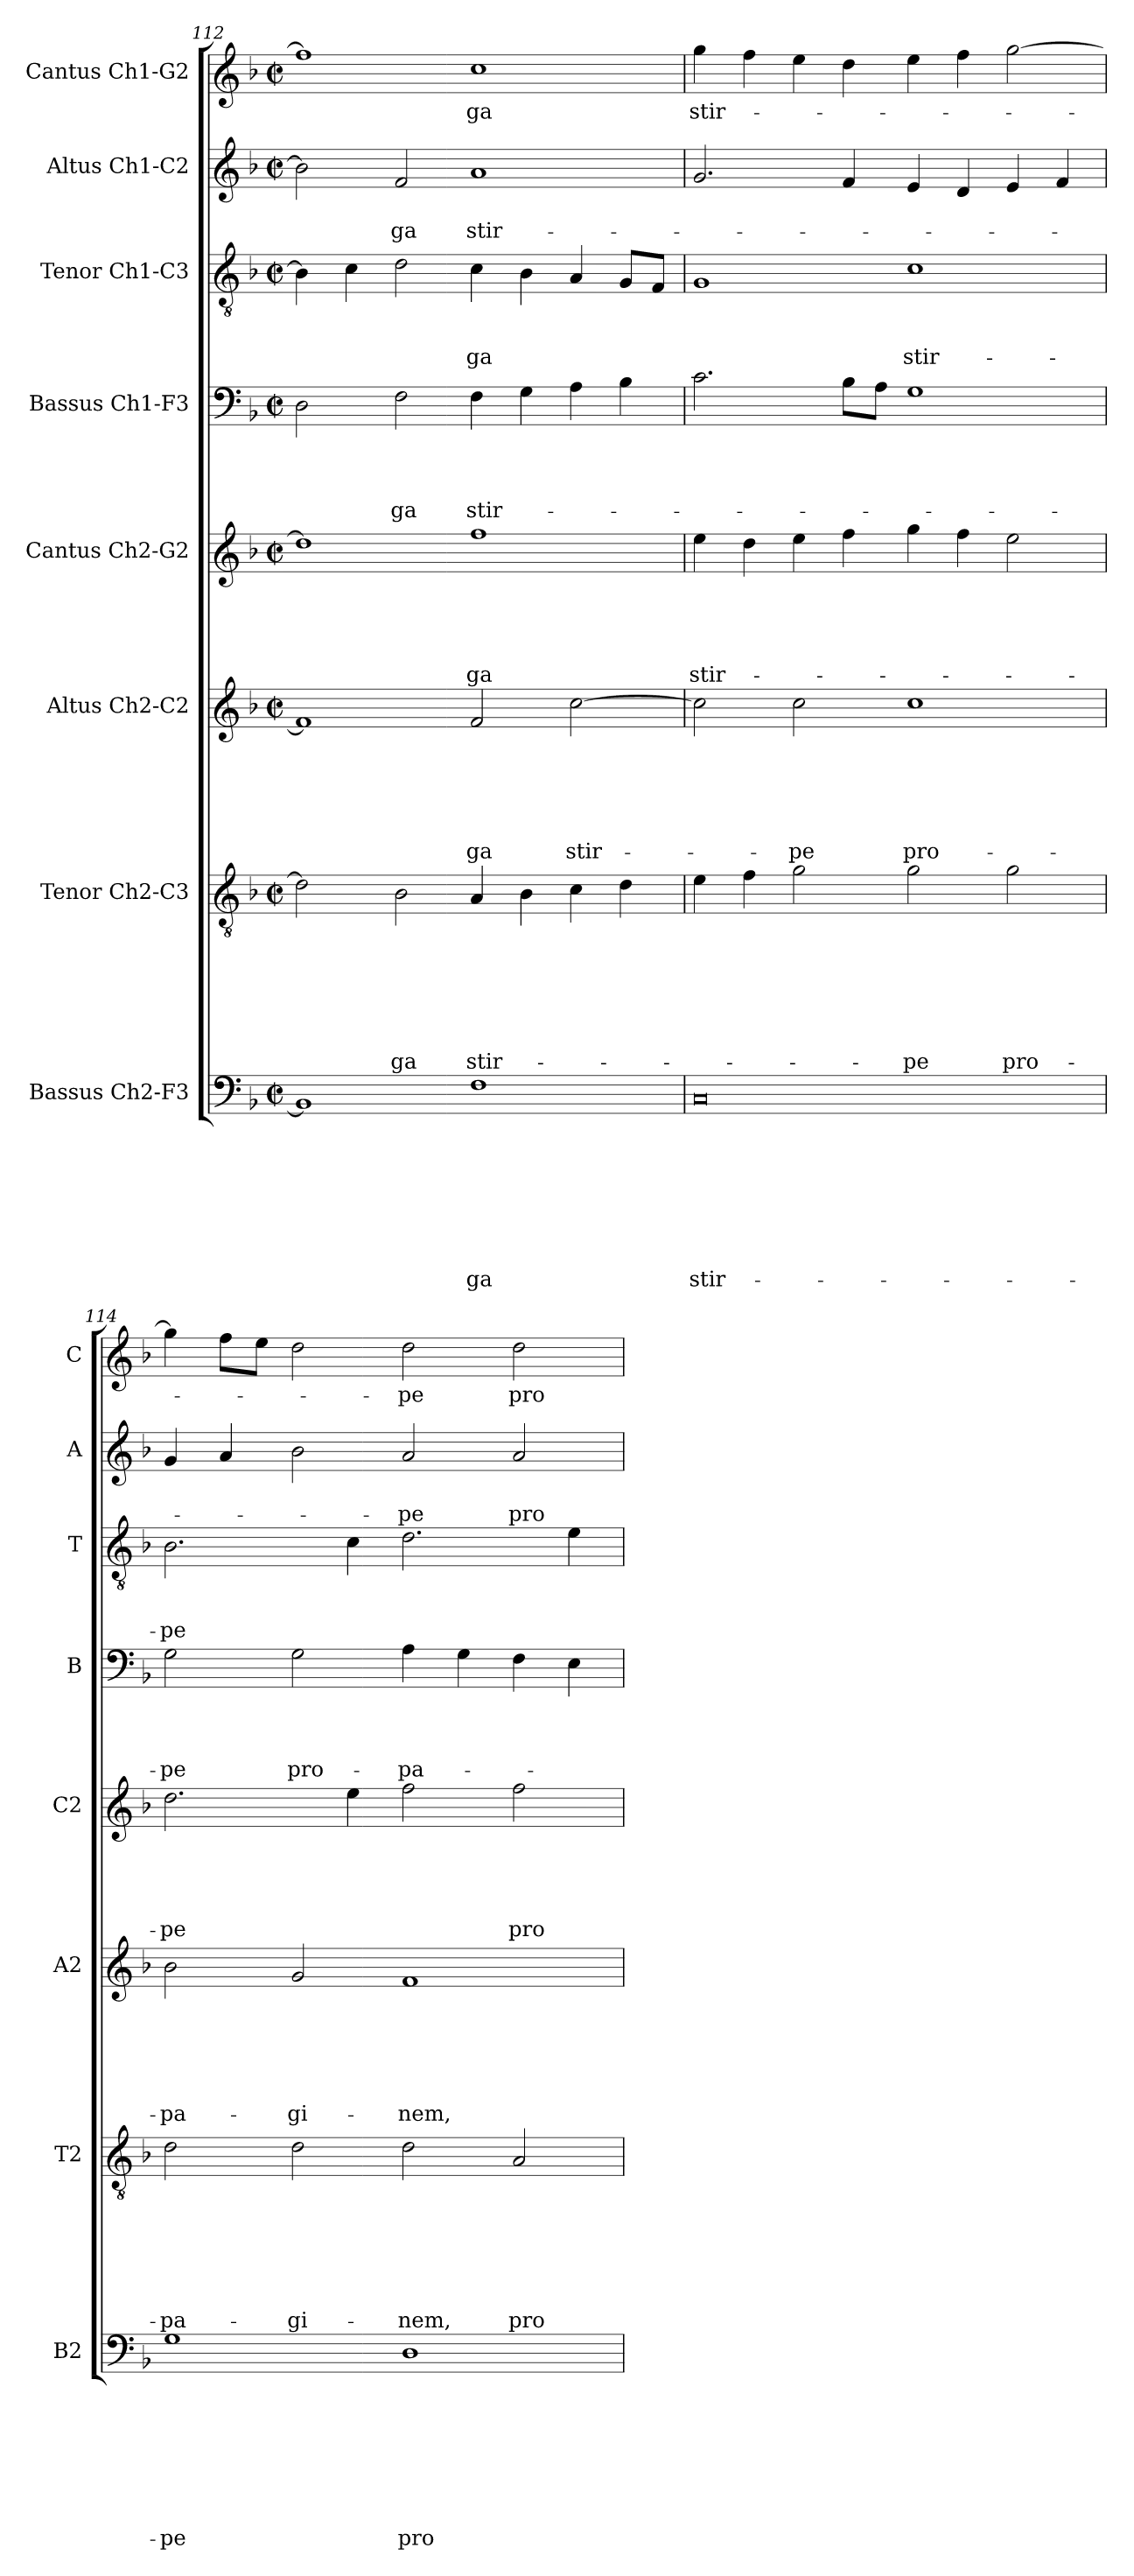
**kern	**text	**text	**text	**text	**text	**text	**text	**text	**kern	**text	**text	**text	**text	**text	**text	**text	**kern	**text	**text	**text	**text	**text	**text	**kern	**text	**text	**text	**text	**text	**kern	**text	**text	**text	**text	**kern	**text	**text	**text	**kern	**text	**text	**kern	**text
*part8	*part8	*part8	*part8	*part8	*part8	*part8	*part8	*part8	*part7	*part7	*part7	*part7	*part7	*part7	*part7	*part7	*part6	*part6	*part6	*part6	*part6	*part6	*part6	*part5	*part5	*part5	*part5	*part5	*part5	*part4	*part4	*part4	*part4	*part4	*part3	*part3	*part3	*part3	*part2	*part2	*part2	*part1	*part1
*staff8	*staff8	*staff8	*staff8	*staff8	*staff8	*staff8	*staff8	*staff8	*staff7	*staff7	*staff7	*staff7	*staff7	*staff7	*staff7	*staff7	*staff6	*staff6	*staff6	*staff6	*staff6	*staff6	*staff6	*staff5	*staff5	*staff5	*staff5	*staff5	*staff5	*staff4	*staff4	*staff4	*staff4	*staff4	*staff3	*staff3	*staff3	*staff3	*staff2	*staff2	*staff2	*staff1	*staff1
*I"Bassus Ch2-F3	*	*	*	*	*	*	*	*	*I"Tenor Ch2-C3	*	*	*	*	*	*	*	*I"Altus Ch2-C2	*	*	*	*	*	*	*I"Cantus Ch2-G2	*	*	*	*	*	*I"Bassus Ch1-F3	*	*	*	*	*I"Tenor Ch1-C3	*	*	*	*I"Altus Ch1-C2	*	*	*I"Cantus Ch1-G2	*
*I'B2	*	*	*	*	*	*	*	*	*I'T2	*	*	*	*	*	*	*	*I'A2	*	*	*	*	*	*	*I'C2	*	*	*	*	*	*I'B	*	*	*	*	*I'T	*	*	*	*I'A	*	*	*I'C	*
*clefF4	*	*	*	*	*	*	*	*	*clefGv2	*	*	*	*	*	*	*	*clefG2	*	*	*	*	*	*	*clefG2	*	*	*	*	*	*clefF4	*	*	*	*	*clefGv2	*	*	*	*clefG2	*	*	*clefG2	*
*k[b-]	*	*	*	*	*	*	*	*	*k[b-]	*	*	*	*	*	*	*	*k[b-]	*	*	*	*	*	*	*k[b-]	*	*	*	*	*	*k[b-]	*	*	*	*	*k[b-]	*	*	*	*k[b-]	*	*	*k[b-]	*
*F:	*	*	*	*	*	*	*	*	*F:	*	*	*	*	*	*	*	*F:	*	*	*	*	*	*	*F:	*	*	*	*	*	*F:	*	*	*	*	*F:	*	*	*	*F:	*	*	*F:	*
*M2/2	*	*	*	*	*	*	*	*	*M2/2	*	*	*	*	*	*	*	*M2/2	*	*	*	*	*	*	*M2/2	*	*	*	*	*	*M2/2	*	*	*	*	*M2/2	*	*	*	*M2/2	*	*	*M2/2	*
*met(c|)	*	*	*	*	*	*	*	*	*met(c|)	*	*	*	*	*	*	*	*met(c|)	*	*	*	*	*	*	*met(c|)	*	*	*	*	*	*met(c|)	*	*	*	*	*met(c|)	*	*	*	*met(c|)	*	*	*met(c|)	*
=112	=112	=112	=112	=112	=112	=112	=112	=112	=112	=112	=112	=112	=112	=112	=112	=112	=112	=112	=112	=112	=112	=112	=112	=112	=112	=112	=112	=112	=112	=112	=112	=112	=112	=112	=112	=112	=112	=112	=112	=112	=112	=112	=112
1BB-]	.	.	.	.	.	.	.	.	2d\]	.	.	.	.	.	.	.	1f]	.	.	.	.	.	.	1dd]	.	.	.	.	.	2D\	.	.	.	.	4B-\]	.	.	.	2b-\]	.	.	1ff]	.
.	.	.	.	.	.	.	.	.	.	.	.	.	.	.	.	.	.	.	.	.	.	.	.	.	.	.	.	.	.	.	.	.	.	.	4c\	.	.	.	.	.	.	.	.
!	!	!	!	!	!	!	!	!	!	!	!	!	!	!	!	!LO:LY:b	!	!	!	!	!	!	!	!	!	!	!	!	!	!	!	!	!	!LO:LY:b	!	!	!	!	!	!	!LO:LY:b	!	!
.	.	.	.	.	.	.	.	.	2B-\	.	.	.	.	.	.	-ga	.	.	.	.	.	.	.	.	.	.	.	.	.	2F\	.	.	.	-ga	2d\	.	.	.	2f/	.	-ga	.	.
!	!	!	!	!	!	!	!	!LO:LY:b	!	!	!	!	!	!	!	!LO:LY:b	!	!	!	!	!	!	!LO:LY:b	!	!	!	!	!	!LO:LY:b	!	!	!	!	!LO:LY:b	!	!	!	!LO:LY:b	!	!	!LO:LY:b	!	!LO:LY:b
1F	.	.	.	.	.	.	.	-ga	4A/	.	.	.	.	.	.	stir-	2f/	.	.	.	.	.	-ga	1ff	.	.	.	.	-ga	4F\	.	.	.	stir-	4c\	.	.	-ga	1a	.	stir-	1cc	-ga
.	.	.	.	.	.	.	.	.	4B-\	.	.	.	.	.	.	.	.	.	.	.	.	.	.	.	.	.	.	.	.	4G\	.	.	.	.	4B-\	.	.	.	.	.	.	.	.
!	!	!	!	!	!	!	!	!	!	!	!	!	!	!	!	!	!	!	!	!	!	!	!LO:LY:b	!	!	!	!	!	!	!	!	!	!	!	!	!	!	!	!	!	!	!	!
.	.	.	.	.	.	.	.	.	4c\	.	.	.	.	.	.	.	[2cc\	.	.	.	.	.	stir-	.	.	.	.	.	.	4A\	.	.	.	.	4A/	.	.	.	.	.	.	.	.
.	.	.	.	.	.	.	.	.	4d\	.	.	.	.	.	.	.	.	.	.	.	.	.	.	.	.	.	.	.	.	4B-\	.	.	.	.	8G/L	.	.	.	.	.	.	.	.
.	.	.	.	.	.	.	.	.	.	.	.	.	.	.	.	.	.	.	.	.	.	.	.	.	.	.	.	.	.	.	.	.	.	.	8F/J	.	.	.	.	.	.	.	.
=113	=113	=113	=113	=113	=113	=113	=113	=113	=113	=113	=113	=113	=113	=113	=113	=113	=113	=113	=113	=113	=113	=113	=113	=113	=113	=113	=113	=113	=113	=113	=113	=113	=113	=113	=113	=113	=113	=113	=113	=113	=113	=113	=113
!	!	!	!	!	!	!	!	!LO:LY:b	!	!	!	!	!	!	!	!	!	!	!	!	!	!	!	!	!	!	!	!	!LO:LY:b	!	!	!	!	!	!	!	!	!	!	!	!	!	!LO:LY:b
0C	.	.	.	.	.	.	.	stir-	4e\	.	.	.	.	.	.	.	2cc\]	.	.	.	.	.	.	4ee\	.	.	.	.	stir-	2.c\	.	.	.	.	1G	.	.	.	2.g/	.	.	4gg\	stir-
.	.	.	.	.	.	.	.	.	4f\	.	.	.	.	.	.	.	.	.	.	.	.	.	.	4dd\	.	.	.	.	.	.	.	.	.	.	.	.	.	.	.	.	.	4ff\	.
!	!	!	!	!	!	!	!	!	!	!	!	!	!	!	!	!	!	!	!	!	!	!	!LO:LY:b	!	!	!	!	!	!	!	!	!	!	!	!	!	!	!	!	!	!	!	!
.	.	.	.	.	.	.	.	.	2g\	.	.	.	.	.	.	.	2cc\	.	.	.	.	.	-pe	4ee\	.	.	.	.	.	.	.	.	.	.	.	.	.	.	.	.	.	4ee\	.
.	.	.	.	.	.	.	.	.	.	.	.	.	.	.	.	.	.	.	.	.	.	.	.	4ff\	.	.	.	.	.	8B-\L	.	.	.	.	.	.	.	.	4f/	.	.	4dd\	.
.	.	.	.	.	.	.	.	.	.	.	.	.	.	.	.	.	.	.	.	.	.	.	.	.	.	.	.	.	.	8A\J	.	.	.	.	.	.	.	.	.	.	.	.	.
!	!	!	!	!	!	!	!	!	!	!	!	!	!	!	!	!LO:LY:b	!	!	!	!	!	!	!LO:LY:b	!	!	!	!	!	!	!	!	!	!	!	!	!	!	!LO:LY:b	!	!	!	!	!
.	.	.	.	.	.	.	.	.	2g\	.	.	.	.	.	.	-pe	1cc	.	.	.	.	.	pro-	4gg\	.	.	.	.	.	1G	.	.	.	.	1c	.	.	stir-	4e/	.	.	4ee\	.
.	.	.	.	.	.	.	.	.	.	.	.	.	.	.	.	.	.	.	.	.	.	.	.	4ff\	.	.	.	.	.	.	.	.	.	.	.	.	.	.	4d/	.	.	4ff\	.
!	!	!	!	!	!	!	!	!	!	!	!	!	!	!	!	!LO:LY:b	!	!	!	!	!	!	!	!	!	!	!	!	!	!	!	!	!	!	!	!	!	!	!	!	!	!	!
.	.	.	.	.	.	.	.	.	2g\	.	.	.	.	.	.	pro-	.	.	.	.	.	.	.	2ee\	.	.	.	.	.	.	.	.	.	.	.	.	.	.	4e/	.	.	[2gg\	.
.	.	.	.	.	.	.	.	.	.	.	.	.	.	.	.	.	.	.	.	.	.	.	.	.	.	.	.	.	.	.	.	.	.	.	.	.	.	.	4f/	.	.	.	.
=114	=114	=114	=114	=114	=114	=114	=114	=114	=114	=114	=114	=114	=114	=114	=114	=114	=114	=114	=114	=114	=114	=114	=114	=114	=114	=114	=114	=114	=114	=114	=114	=114	=114	=114	=114	=114	=114	=114	=114	=114	=114	=114	=114
!	!	!	!	!	!	!	!	!LO:LY:b	!	!	!	!	!	!	!	!LO:LY:b	!	!	!	!	!	!	!LO:LY:b	!	!	!	!	!	!LO:LY:b	!	!	!	!	!LO:LY:b	!	!	!	!LO:LY:b	!	!	!	!	!
1G	.	.	.	.	.	.	.	-pe	2d\	.	.	.	.	.	.	-pa-	2b-\	.	.	.	.	.	-pa-	2.dd\	.	.	.	.	-pe	2G\	.	.	.	-pe	2.B-\	.	.	-pe	4g/	.	.	4gg\]	.
.	.	.	.	.	.	.	.	.	.	.	.	.	.	.	.	.	.	.	.	.	.	.	.	.	.	.	.	.	.	.	.	.	.	.	.	.	.	.	4a/	.	.	8ff\L	.
.	.	.	.	.	.	.	.	.	.	.	.	.	.	.	.	.	.	.	.	.	.	.	.	.	.	.	.	.	.	.	.	.	.	.	.	.	.	.	.	.	.	8ee\J	.
!	!	!	!	!	!	!	!	!	!	!	!	!	!	!	!	!LO:LY:b	!	!	!	!	!	!	!LO:LY:b	!	!	!	!	!	!	!	!	!	!	!LO:LY:b	!	!	!	!	!	!	!	!	!
.	.	.	.	.	.	.	.	.	2d\	.	.	.	.	.	.	-gi-	2g/	.	.	.	.	.	-gi-	.	.	.	.	.	.	2G\	.	.	.	pro-	.	.	.	.	2b-\	.	.	2dd\	.
.	.	.	.	.	.	.	.	.	.	.	.	.	.	.	.	.	.	.	.	.	.	.	.	4ee\	.	.	.	.	.	.	.	.	.	.	4c\	.	.	.	.	.	.	.	.
!	!	!	!	!	!	!	!	!LO:LY:b	!	!	!	!	!	!	!	!LO:LY:b	!	!	!	!	!	!	!LO:LY:b	!	!	!	!	!	!	!	!	!	!	!LO:LY:b	!	!	!	!	!	!	!LO:LY:b	!	!LO:LY:b
1D	.	.	.	.	.	.	.	pro-	2d\	.	.	.	.	.	.	-nem,	1f	.	.	.	.	.	-nem,	2ff\	.	.	.	.	.	4A\	.	.	.	-pa-	2.d\	.	.	.	2a/	.	-pe	2dd\	-pe
.	.	.	.	.	.	.	.	.	.	.	.	.	.	.	.	.	.	.	.	.	.	.	.	.	.	.	.	.	.	4G\	.	.	.	.	.	.	.	.	.	.	.	.	.
!	!	!	!	!	!	!	!	!	!	!	!	!	!	!	!	!LO:LY:b	!	!	!	!	!	!	!	!	!	!	!	!	!LO:LY:b	!	!	!	!	!	!	!	!	!	!	!	!LO:LY:b	!	!LO:LY:b
.	.	.	.	.	.	.	.	.	2A/	.	.	.	.	.	.	pro-	.	.	.	.	.	.	.	2ff\	.	.	.	.	pro-	4F\	.	.	.	.	.	.	.	.	2a/	.	pro-	2dd\	pro-
.	.	.	.	.	.	.	.	.	.	.	.	.	.	.	.	.	.	.	.	.	.	.	.	.	.	.	.	.	.	4E\	.	.	.	.	4e\	.	.	.	.	.	.	.	.
=	=	=	=	=	=	=	=	=	=	=	=	=	=	=	=	=	=	=	=	=	=	=	=	=	=	=	=	=	=	=	=	=	=	=	=	=	=	=	=	=	=	=	=
*-	*-	*-	*-	*-	*-	*-	*-	*-	*-	*-	*-	*-	*-	*-	*-	*-	*-	*-	*-	*-	*-	*-	*-	*-	*-	*-	*-	*-	*-	*-	*-	*-	*-	*-	*-	*-	*-	*-	*-	*-	*-	*-	*-
